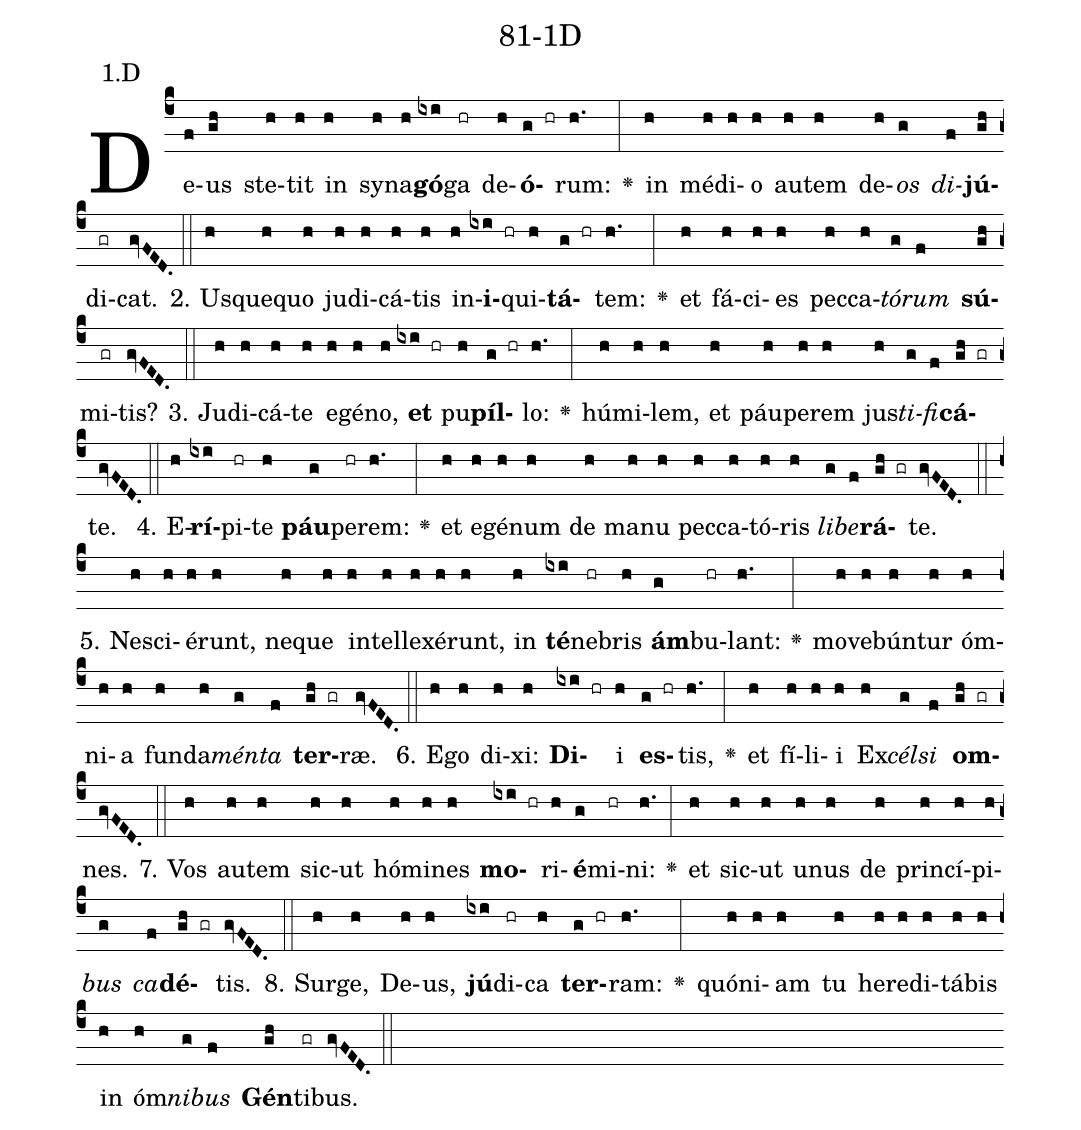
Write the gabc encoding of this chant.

name: 81-1D;
annotation: 1.D;
%%
(c4)De(f)us(gh) ste(h)tit(h) in(h) sy(h)na(h)<b>gó</b>(ixi)ga(hr) de(h)<b>ó</b>(g hr)rum:(h.) <v>\greheightstar</v>(:) in(h) mé(h)di(h)o(h) au(h)tem(h) de(h)<i>os</i>(g) <i>di</i>(f)<b>jú</b>(gh)di(gr)cat.(gvFED.) (::)
2. Us(h)que(h)quo(h) ju(h)di(h)cá(h)tis(h) in(h)<b>i</b>(ixi hr)qui(h)<b>tá</b>(g hr)tem:(h.) <v>\greheightstar</v>(:) et(h) fá(h)ci(h)es(h) pec(h)ca(h)<i>tó</i>(g)<i>rum</i>(f) <b>sú</b>(gh)mi(gr)tis?(gvFED.) (::)
3. Ju(h)di(h)cá(h)te(h) e(h)gé(h)no,(h) <b>et</b>(ixi hr) pu(h)<b>píl</b>(g hr)lo:(h.) <v>\greheightstar</v>(:) hú(h)mi(h)lem,(h) et(h) páu(h)pe(h)rem(h) jus(h)<i>ti</i>(g)<i>fi</i>(f)<b>cá</b>(gh gr)te.(gvFED.) (::)
4. E(h)<b>rí</b>(ixi)pi(hr)te(h) <b>páu</b>(g)pe(hr)rem:(h.) <v>\greheightstar</v>(:) et(h) e(h)gé(h)num(h) de(h) ma(h)nu(h) pec(h)ca(h)tó(h)ris(h) <i>li</i>(g)<i>be</i>(f)<b>rá</b>(gh gr)te.(gvFED.) (::)
5. Ne(h)sci(h)é(h)runt,(h) ne(h)que(h) in(h)tel(h)le(h)xé(h)runt,(h) in(h) <b>té</b>(ixi)ne(hr)bris(h) <b>ám</b>(g)bu(hr)lant:(h.) <v>\greheightstar</v>(:) mo(h)ve(h)bún(h)tur(h) óm(h)ni(h)a(h) fun(h)da(h)<i>mén</i>(g)<i>ta</i>(f) <b>ter</b>(gh gr)ræ.(gvFED.) (::)
6. E(h)go(h) di(h)xi:(h) <b>Di</b>(ixi hr)i(h) <b>es</b>(g hr)tis,(h.) <v>\greheightstar</v>(:) et(h) fí(h)li(h)i(h) Ex(h)<i>cél</i>(g)<i>si</i>(f) <b>om</b>(gh gr)nes.(gvFED.) (::)
7. Vos(h) au(h)tem(h) sic(h)ut(h) hó(h)mi(h)nes(h) <b>mo</b>(ixi hr)ri(h)<b>é</b>(g)mi(hr)ni:(h.) <v>\greheightstar</v>(:) et(h) sic(h)ut(h) u(h)nus(h) de(h) prin(h)cí(h)pi(h)<i>bus</i>(g) <i>ca</i>(f)<b>dé</b>(gh gr)tis.(gvFED.) (::)
8. Sur(h)ge,(h) De(h)us,(h) <b>jú</b>(ixi)di(hr)ca(h) <b>ter</b>(g hr)ram:(h.) <v>\greheightstar</v>(:) quón(h)i(h)am(h) tu(h) he(h)re(h)di(h)tá(h)bis(h) in(h) óm(h)<i>ni</i>(g)<i>bus</i>(f) <b>Gén</b>(gh)ti(gr)bus.(gvFED.) (::)
